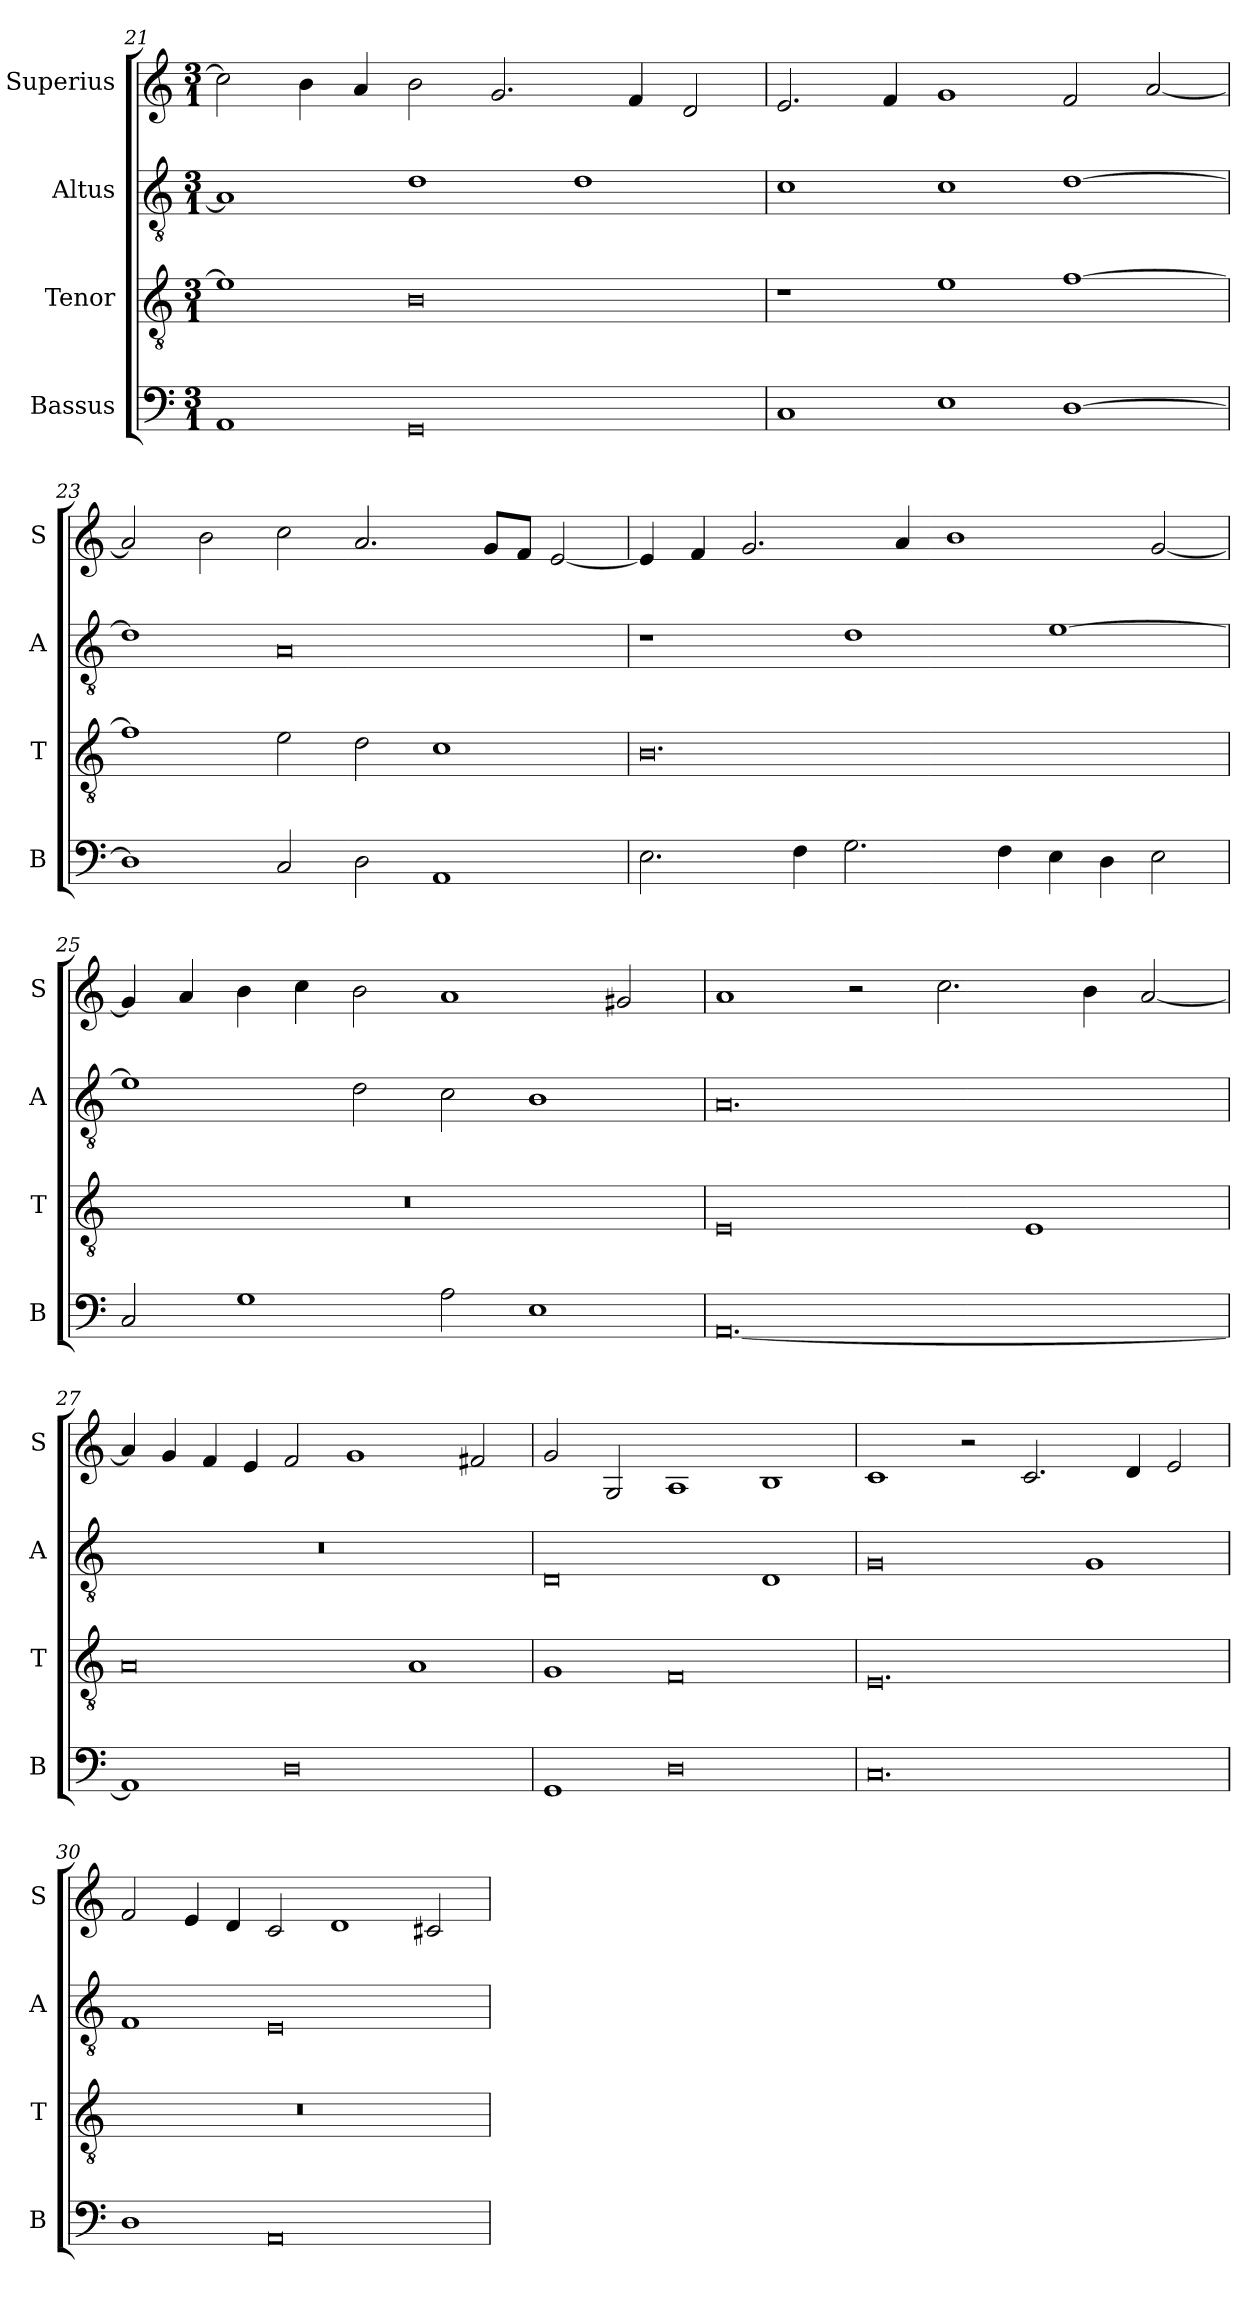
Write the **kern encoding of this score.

**kern	**kern	**kern	**kern
*part4	*part3	*part2	*part1
*staff4	*staff3	*staff2	*staff1
*I"Bassus	*I"Tenor	*I"Altus	*I"Superius
*I'B	*I'T	*I'A	*I'S
*clefF4	*clefGv2	*clefGv2	*clefG2
*k[]	*k[]	*k[]	*k[]
*M3/1	*M3/1	*M3/1	*M3/1
=21	=21	=21	=21
1AA	1e]	1A]	2cc\]
.	.	.	4b\
.	.	.	4a/
0GG	0B	1d	2b\
.	.	.	2.g/
.	.	1d	.
.	.	.	4f/
.	.	.	2d/
=22	=22	=22	=22
1C	1r	1c	2.e/
.	.	.	4f/
1E	1e	1c	1g
[1D	[1f	[1d	2f/
.	.	.	[2a/
=23	=23	=23	=23
1D]	1f]	1d]	2a/]
.	.	.	2b\
2C/	2e\	0A	2cc\
2D\	2d\	.	2.a/
1AA	1c	.	.
.	.	.	8g/L
.	.	.	8f/J
.	.	.	[2e/
=24	=24	=24	=24
2.E\	0.B	1r	4e/]
.	.	.	4f/
.	.	.	2.g/
4F\	.	.	.
2.G\	.	1d	.
.	.	.	4a/
.	.	.	1b
4F\	.	.	.
4E\	.	[1e	.
4D\	.	.	.
2E\	.	.	[2g/
=25	=25	=25	=25
2C/	0.r	1e]	4g/]
.	.	.	4a/
1G	.	.	4b\
.	.	.	4cc\
.	.	2d\	2b\
2A\	.	2c\	1a
1E	.	1B	.
.	.	.	2g#X/
=26	=26	=26	=26
[0.AA	0E	0.A	1a
.	.	.	2r
.	.	.	2.cc\
.	1E	.	.
.	.	.	4b\
.	.	.	[2a/
=27	=27	=27	=27
1AA]	0A	0.r	4a/]
.	.	.	4g/
.	.	.	4f/
.	.	.	4e/
0D	.	.	2f/
.	.	.	1g
.	1A	.	.
.	.	.	2f#X/
=28	=28	=28	=28
1GG	1G	0D	2g/
.	.	.	2G/
0D	0F	.	1A
.	.	1D	1B
=29	=29	=29	=29
0.C	0.E	0G	1c
.	.	.	2r
.	.	.	2.c/
.	.	1G	.
.	.	.	4d/
.	.	.	2e/
=30	=30	=30	=30
1D	0.r	1F	2f/
.	.	.	4e/
.	.	.	4d/
0AA	.	0E	2c/
.	.	.	1d
.	.	.	2c#X/
=	=	=	=
*-	*-	*-	*-
